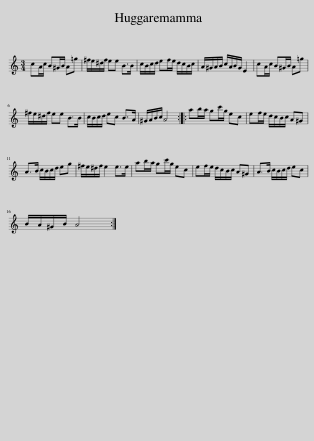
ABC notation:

X:1
L:1/8
M:3/4
I:linebreak $
K:C
V:1 treble
V:1
 cA/c/ B^G/B/ A=g | ^f/e/^d/f/ ee B>B | c/B/c/d/ ef/e/ d/c/B/c/ | A/^G/A/B/ c/A/B/G/ E2 | cA/c/ B^G/B/ A=g |$ %5
 ^f/e/^d/f/ ee B>B | c/B/c/d/ ec B>A | ^G/A/B/c/ A4 :: ab/a/ gc'/g/ ec | ef/e/ d/c/B/c/ A^G |$ %10
 A>B c/B/c/d/ eg | ^f/e/^d/f/ e2 e>e | ab/a/ gc'/g/ ec | ef/e/ d/c/B/c/ A^G | A>B c/B/c/d/ ec |$ %15
 B/A/^G/B/ A4 :| %16
